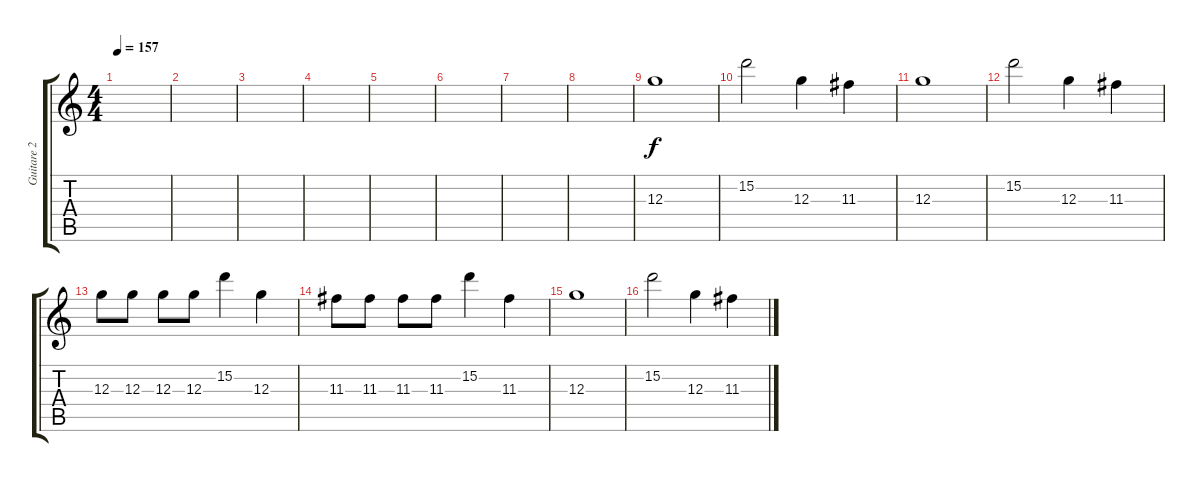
\track ("Guitare 2" "Guitare 2") {instrument distortionguitar}
\staff {score tabs}
\tuning (E4 B3 G3 D3 A2 E2) {hide}
\ts (4 4)
\tempo 157
\clef g2
\ks c
|
|
|
|
|
|
|
|
12.3.1 |
15.2.2 12.3.4 11.3.4 |
12.3.1 |
15.2.2 12.3.4 11.3.4 |
12.3.8 12.3.8 12.3.8 12.3.8 15.2.4 12.3.4 |
11.3.8 11.3.8 11.3.8 11.3.8 15.2.4 11.3.4 |
12.3.1 |
15.2.2 12.3.4 11.3.4
